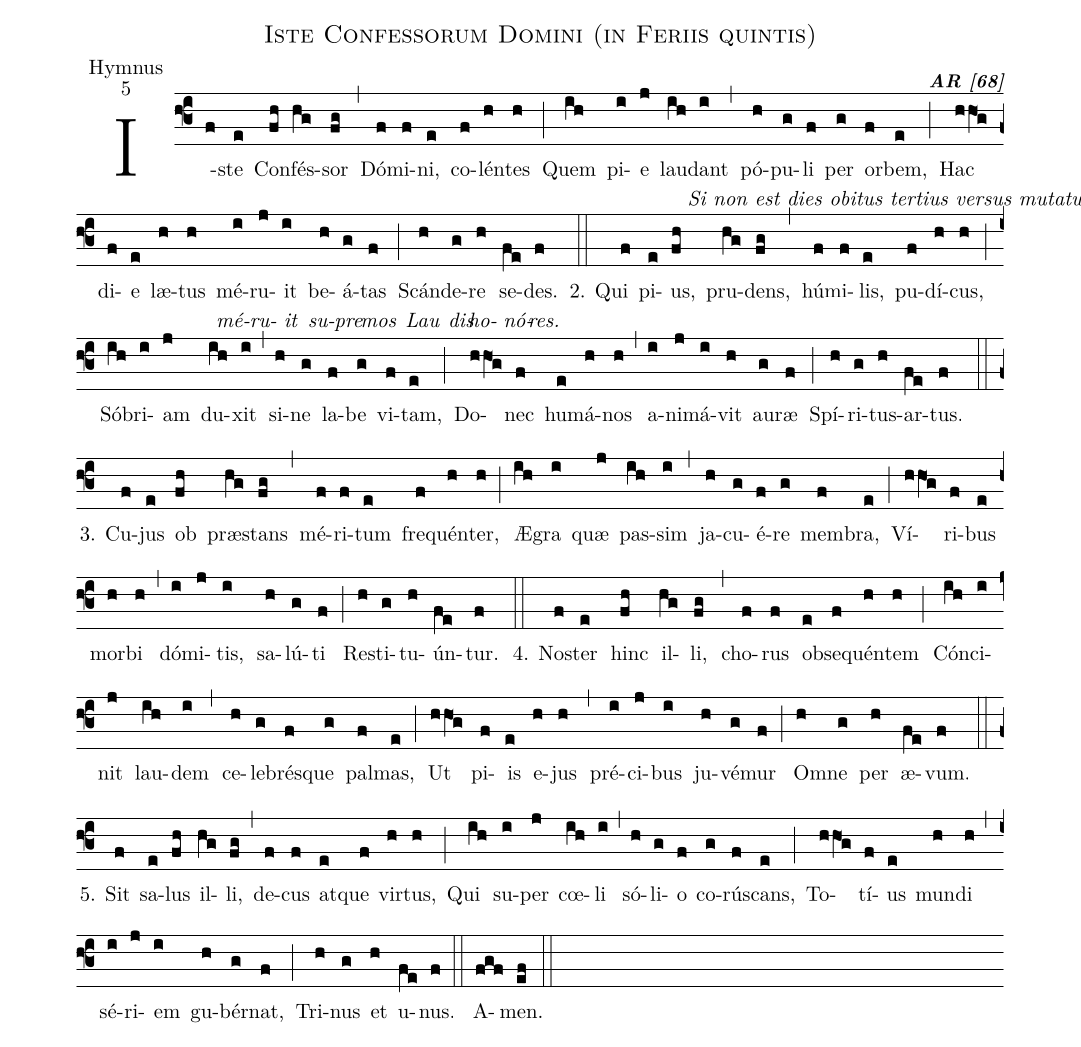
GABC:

name:Iste Confessorum Domini (in Feriis quintis);
office-part:Hymnus;
mode:5;
commentary:{\bfseries AR [68]};
%%
(f3) I(f)ste(e) Con(fh)fés(hg)sor(fg) (,)
Dó(f)mi(f)ni,(e) co(f)lén(h)tes(h) (;)
Quem(ih) pi(i)e(j) lau(ih)dant[<i>Si non est dies obitus tertius versus mutatur:</i>](i) (,)
pó(h)pu(g)li(f) per(g) or(f)bem,(e) (;)
Hac(hhO1g) di(f)e(e) læ(h)tus(h) mé[mé-](i)ru[ru-](j)it[it](i) be[su-](h)á[<v>\hspace{-0.4em}</v>pre](g)tas[mos](f) (;)
Scán[<v>\ </v>Lau](h)de[<v>\ </v>dis](g)re[ho-](h) se[<v>\hspace{0.2em}</v>nó-](fe)des.[<v>\hspace{0.2em}</v>res.](f)  (::)

2. Qui(f) pi(e)us,(fh) pru(hg)dens,(fg) (,)
hú(f)mi(f)lis,(e) pu(f)dí(h)cus,(h) (;)
Só(ih)bri(i)am(j) du(ih)xit(i) (,)
si(h)ne(g) la(f)be(g) vi(f)tam,(e) (;)
Do(hhO1g)nec(f) hu(e)má(h)nos(h) (,)
a(i)ni(j)má(i)vit(h) au(g)ræ(f) (;)
Spí(h)ri(g)tus(h)ar(fe)tus.(f) (::)

3.  Cu(f)jus(e) ob(fh) præ(hg)stans(fg) (,)
mé(f)ri(f)tum(e) fre(f)quén(h)ter,(h) (;)
Æ(ih)gra(i) quæ(j) pas(ih)sim(i) (,)
ja(h)cu(g)é(f)re(g) mem(f)bra,(e) (;)
Ví(hhO1g)ri(f)bus(e) mor(h)bi(h) (,)
dó(i)mi(j)tis,(i) sa(h)lú(g)ti(f) (;)
Re(h)sti(g)tu(h)ún(fe)tur.(f) (::)

4. No(f)ster(e) hinc(fh) il(hg)li,(fg) (,)
cho(f)rus(f) ob(e)se(f)quén(h)tem(h) (;)
Cón(ih)ci(i)nit(j) lau(ih)dem(i) (,)
ce(h)le(g)brés(f)que(g) pal(f)mas,(e) (;)
Ut(hhO1g) pi(f)is(e) e(h)jus(h) (,)
pré(i)ci(j)bus(i) ju(h)vé(g)mur(f) (;)
O(h)mne(g) per(h) æ(fe)vum.(f) (::)

5. Sit(f) sa(e)lus(fh) il(hg)li,(fg) (,)
de(f)cus(f) at(e)que(f) vir(h)tus,(h) (;)
Qui(ih) su(i)per(j) cœ(ih)li(i) (,)
só(h)li(g)o(f) co(g)rús(f)cans,(e) (;)
To(hhO1g)tí(f)us(e) mun(h)di(h) (,)
sé(i)ri(j)em(i) gu(h)bér(g)nat,(f) (;)
Tri(h)nus(g) et(h) u(fe)nus.(f) (::)
A(fgf)men.(ef) (::)
